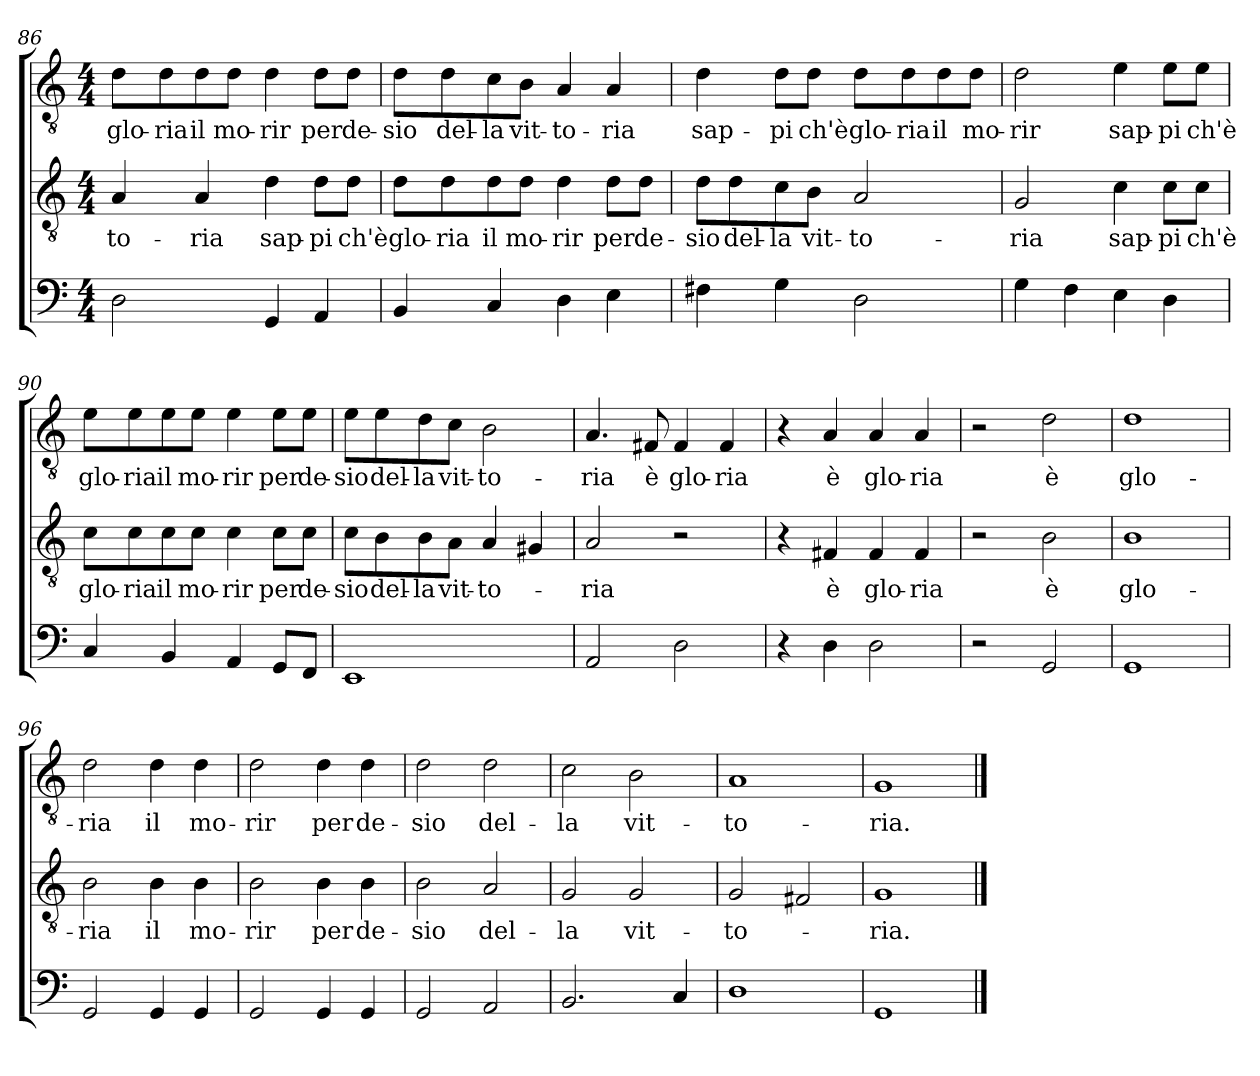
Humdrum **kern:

**kern	**kern	**text	**kern	**text
*part3	*part2	*part2	*part1	*part1
*staff3	*staff2	*staff2	*staff1	*staff1
!!LO:LB:g=z
*clefF4	*clefGv2	*	*clefGv2	*
*k[]	*k[]	*	*k[]	*
*M4/4	*M4/4	*	*M4/4	*
=86	=86	=86	=86	=86
!	!	!LO:LY:b	!	!LO:LY:b
2D\	4A/	-to-	8d\L	glo-
!	!	!	!	!LO:LY:b
.	.	.	8d\	-ria
!	!	!LO:LY:b	!	!LO:LY:b
.	4A/	-ria	8d\	il
!	!	!	!	!LO:LY:b
.	.	.	8d\J	mo-
!	!	!LO:LY:b	!	!LO:LY:b
4GG/	4d\	sap-	4d\	-rir
!	!	!LO:LY:b	!	!LO:LY:b
4AA/	8d\L	-pi	8d\L	per
!	!	!LO:LY:b	!	!LO:LY:b
.	8d\J	ch'è	8d\J	de-
=87	=87	=87	=87	=87
!	!	!LO:LY:b	!	!LO:LY:b
4BB/	8d\L	glo-	8d\L	-sio
!	!	!LO:LY:b	!	!LO:LY:b
.	8d\	-ria	8d\	del-
!	!	!LO:LY:b	!	!LO:LY:b
4C/	8d\	il	8c\	-la
!	!	!LO:LY:b	!	!LO:LY:b
.	8d\J	mo-	8B\J	vit-
!	!	!LO:LY:b	!	!LO:LY:b
4D\	4d\	-rir	4A/	-to-
!	!	!LO:LY:b	!	!LO:LY:b
4E\	8d\L	per	4A/	-ria
!	!	!LO:LY:b	!	!
.	8d\J	de-	.	.
=88	=88	=88	=88	=88
!	!	!LO:LY:b	!	!LO:LY:b
4F#X\	8d\L	-sio	4d\	sap-
!	!	!LO:LY:b	!	!
.	8d\	del-	.	.
!	!	!LO:LY:b	!	!LO:LY:b
4G\	8c\	-la	8d\L	-pi
!	!	!LO:LY:b	!	!LO:LY:b
.	8B\J	vit-	8d\J	ch'è
!	!	!LO:LY:b	!	!LO:LY:b
2D\	2A/	-to-	8d\L	glo-
!	!	!	!	!LO:LY:b
.	.	.	8d\	-ria
!	!	!	!	!LO:LY:b
.	.	.	8d\	il
!	!	!	!	!LO:LY:b
.	.	.	8d\J	mo-
=89	=89	=89	=89	=89
!	!	!LO:LY:b	!	!LO:LY:b
4G\	2G/	-ria	2d\	-rir
4F\	.	.	.	.
!	!	!LO:LY:b	!	!LO:LY:b
4E\	4c\	sap-	4e\	sap-
!	!	!LO:LY:b	!	!LO:LY:b
4D\	8c\L	-pi	8e\L	-pi
!	!	!LO:LY:b	!	!LO:LY:b
.	8c\J	ch'è	8e\J	ch'è
!!LO:LB:g=z
=90	=90	=90	=90	=90
!	!	!LO:LY:b	!	!LO:LY:b
4C/	8c\L	glo-	8e\L	glo-
!	!	!LO:LY:b	!	!LO:LY:b
.	8c\	-ria	8e\	-ria
!	!	!LO:LY:b	!	!LO:LY:b
4BB/	8c\	il	8e\	il
!	!	!LO:LY:b	!	!LO:LY:b
.	8c\J	mo-	8e\J	mo-
!	!	!LO:LY:b	!	!LO:LY:b
4AA/	4c\	-rir	4e\	-rir
!	!	!LO:LY:b	!	!LO:LY:b
8GG/L	8c\L	per	8e\L	per
!	!	!LO:LY:b	!	!LO:LY:b
8FF/J	8c\J	de-	8e\J	de-
=91	=91	=91	=91	=91
!	!	!LO:LY:b	!	!LO:LY:b
1EE	8c\L	-sio	8e\L	-sio
!	!	!LO:LY:b	!	!LO:LY:b
.	8B\	del-	8e\	del-
!	!	!LO:LY:b	!	!LO:LY:b
.	8B\	-la	8d\	-la
!	!	!LO:LY:b	!	!LO:LY:b
.	8A\J	vit-	8c\J	vit-
!	!	!LO:LY:b	!	!LO:LY:b
.	4A/	-to-	2B\	-to-
.	4G#X/	.	.	.
=92	=92	=92	=92	=92
!	!	!LO:LY:b	!	!LO:LY:b
2AA/	2A/	-ria	4.A/	-ria
!	!	!	!	!LO:LY:b
.	.	.	8F#X/	è
!	!	!	!	!LO:LY:b
2D\	2r	.	4F#/	glo-
!	!	!	!	!LO:LY:b
.	.	.	4F#/	-ria
=93	=93	=93	=93	=93
4r	4r	.	4r	.
!	!	!LO:LY:b	!	!LO:LY:b
4D\	4F#X/	è	4A/	è
!	!	!LO:LY:b	!	!LO:LY:b
2D\	4F#/	glo-	4A/	glo-
!	!	!LO:LY:b	!	!LO:LY:b
.	4F#/	-ria	4A/	-ria
=94	=94	=94	=94	=94
2r	2r	.	2r	.
!	!	!LO:LY:b	!	!LO:LY:b
2GG/	2B\	è	2d\	è
!!LO:PB:g=z
=95	=95	=95	=95	=95
!	!	!LO:LY:b	!	!LO:LY:b
1GG	1B	glo-	1d	glo-
=96	=96	=96	=96	=96
!	!	!LO:LY:b	!	!LO:LY:b
2GG/	2B\	-ria	2d\	-ria
!	!	!LO:LY:b	!	!LO:LY:b
4GG/	4B\	il	4d\	il
!	!	!LO:LY:b	!	!LO:LY:b
4GG/	4B\	mo-	4d\	mo-
=97	=97	=97	=97	=97
!	!	!LO:LY:b	!	!LO:LY:b
2GG/	2B\	-rir	2d\	-rir
!	!	!LO:LY:b	!	!LO:LY:b
4GG/	4B\	per	4d\	per
!	!	!LO:LY:b	!	!LO:LY:b
4GG/	4B\	de-	4d\	de-
=98	=98	=98	=98	=98
!	!	!LO:LY:b	!	!LO:LY:b
2GG/	2B\	-sio	2d\	-sio
!	!	!LO:LY:b	!	!LO:LY:b
2AA/	2A/	del-	2d\	del-
=99	=99	=99	=99	=99
!	!	!LO:LY:b	!	!LO:LY:b
2.BB/	2G/	-la	2c\	-la
!	!	!LO:LY:b	!	!LO:LY:b
.	2G/	vit-	2B\	vit-
4C/	.	.	.	.
=100	=100	=100	=100	=100
!	!	!LO:LY:b	!	!LO:LY:b
1D	2G/	-to-	1A	-to-
.	2F#X/	.	.	.
=101	=101	=101	=101	=101
!	!	!LO:LY:b	!	!LO:LY:b
1GG	1G	-ria.	1G	-ria.
==	==	==	==	==
*-	*-	*-	*-	*-
